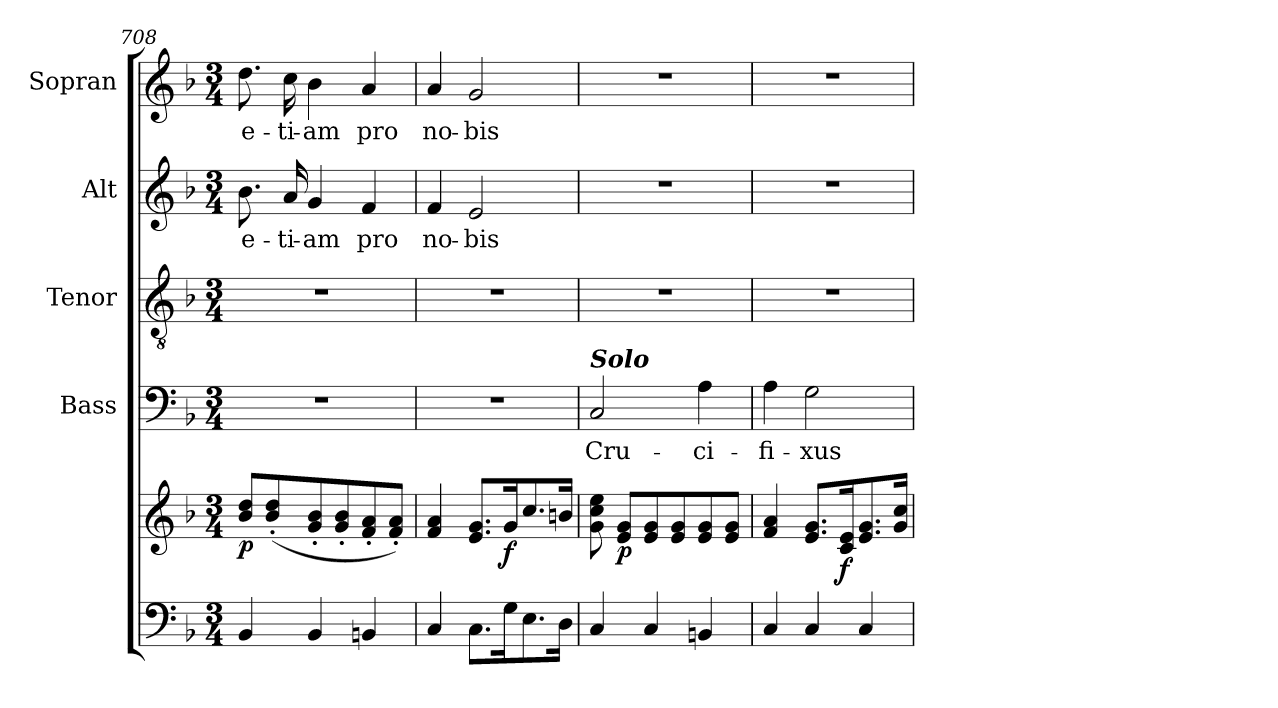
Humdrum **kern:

**kern	**kern	**dynam	**kern	**text	**kern	**kern	**text	**kern	**text
*part5	*part5	*part5	*part4	*part4	*part3	*part2	*part2	*part1	*part1
*staff6	*staff5	*staff5/6	*staff4	*staff4	*staff3	*staff2	*staff2	*staff1	*staff1
*	*	*	*I"Bass	*	*I"Tenor	*I"Alt	*	*I"Sopran	*
*	*	*	*I'B.	*	*I'T.	*I'A.	*	*I'S.	*
*clefF4	*clefG2	*	*clefF4	*	*clefGv2	*clefG2	*	*clefG2	*
*k[b-]	*k[b-]	*	*k[b-]	*	*k[b-]	*k[b-]	*	*k[b-]	*
*F:	*F:	*	*F:	*	*F:	*F:	*	*F:	*
*M3/4	*M3/4	*	*M3/4	*	*M3/4	*M3/4	*	*M3/4	*
=708	=708	=708	=708	=708	=708	=708	=708	=708	=708
!	!	!LO:DY:b	!	!	!	!	!LO:LY:b	!	!LO:LY:b
4BB-/	8b-/ 8dd/L	p	2.r	.	2.r	8.b-\	e-	8.dd\	e-
.	(<8b-/'< 8dd/'<	.	.	.	.	.	.	.	.
!	!	!	!	!	!	!	!LO:LY:b	!	!LO:LY:b
.	.	.	.	.	.	16a/	-ti-	16cc\	-ti-
!	!	!	!	!	!	!	!LO:LY:b	!	!LO:LY:b
4BB-/	8g/'< 8b-/'<	.	.	.	.	4g/	-am	4b-\	-am
.	8g/'< 8b-/'<	.	.	.	.	.	.	.	.
!	!	!	!	!	!	!	!LO:LY:b	!	!LO:LY:b
4BBn/	8f/'< 8a/'<	.	.	.	.	4f/	pro	4a/	pro
.	8f/'< 8a/'<J)	.	.	.	.	.	.	.	.
=709	=709	=709	=709	=709	=709	=709	=709	=709	=709
!	!	!	!	!	!	!	!LO:LY:b	!	!LO:LY:b
4C/	4f/ 4a/	.	2.r	.	2.r	4f/	no-	4a/	no-
!	!	!	!	!	!	!	!LO:LY:b	!	!LO:LY:b
8.C\L	8.e/ 8.g/L	.	.	.	.	2e/	-bis	2g/	-bis
!	!	!LO:DY:b	!	!	!	!	!	!	!
16G\k	16g/k	f	.	.	.	.	.	.	.
8.E\	8.cc/	.	.	.	.	.	.	.	.
16D\Jk	16bn/Jk	.	.	.	.	.	.	.	.
=710	=710	=710	=710	=710	=710	=710	=710	=710	=710
!	!	!	!LO:TX:a:Bi:t=Solo	!	!	!	!	!	!
!	!	!	!	!LO:LY:b	!	!	!	!	!
4C/	8g\ 8cc\ 8ee\	.	2C/	Cru-	2.r	2.r	.	2.r	.
!	!	!LO:DY:b	!	!	!	!	!	!	!
.	8e/ 8g/L	p	.	.	.	.	.	.	.
4C/	8e/ 8g/	.	.	.	.	.	.	.	.
.	8e/ 8g/	.	.	.	.	.	.	.	.
!	!	!	!	!LO:LY:b	!	!	!	!	!
4BBn/	8e/ 8g/	.	4A\	-ci-	.	.	.	.	.
.	8e/ 8g/J	.	.	.	.	.	.	.	.
!!LO:PB:g=z
=711	=711	=711	=711	=711	=711	=711	=711	=711	=711
!	!	!	!	!LO:LY:b	!	!	!	!	!
4C/	4f/ 4a/	.	4A\	-fi-	2.r	2.r	.	2.r	.
!	!	!	!	!LO:LY:b	!	!	!	!	!
4C/	8.e/ 8.g/L	.	2G\	-xus	.	.	.	.	.
!	!	!LO:DY:b	!	!	!	!	!	!	!
.	16c/ 16e/k	f	.	.	.	.	.	.	.
4C/	8.e/ 8.g/	.	.	.	.	.	.	.	.
.	16g/ 16cc/Jk	.	.	.	.	.	.	.	.
=	=	=	=	=	=	=	=	=	=
*-	*-	*-	*-	*-	*-	*-	*-	*-	*-
